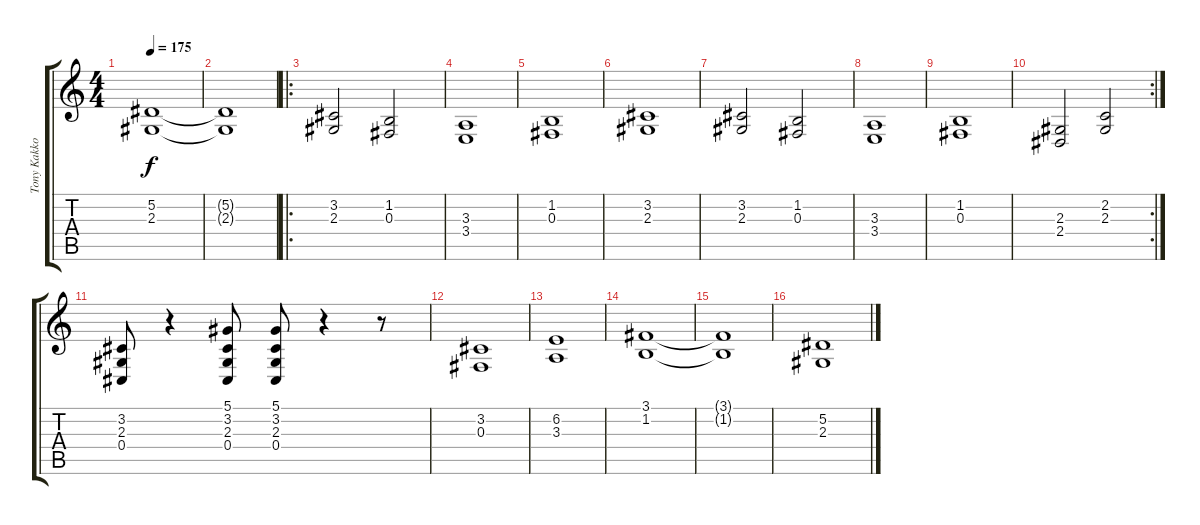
\track ("Tony Kakko" "Tony Kakko") {instrument choiraahs}
\staff {score tabs}
\tuning (Eb4 Bb3 Gb3 Db3 Ab2 Eb2) {hide}
\ts (4 4)
\tempo 175
\clef g2
\ks c
(5.2 2.3).1{dy f} |
(5.2{t} 2.3{t}).1 |
\ro
(3.2 2.3).2 (1.2 0.3).2 |
(3.3 3.4).1 |
(1.2 0.3).1 |
(3.2 2.3).1 |
(3.2 2.3).2 (1.2 0.3).2 |
(3.3 3.4).1 |
(1.2 0.3).1 |
\rc 2
(2.3 2.4).2 (2.2 2.3).2 |
(3.2 2.3 0.4).8 r.4 (5.1 3.2 2.3 0.4).8 (5.1 3.2 2.3 0.4).8 r.4 r.8 |
(3.2 0.3).1 |
(6.2 3.3).1 |
(3.1 1.2).1 |
(3.1{t} 1.2{t}).1 |
(5.2 2.3).1
